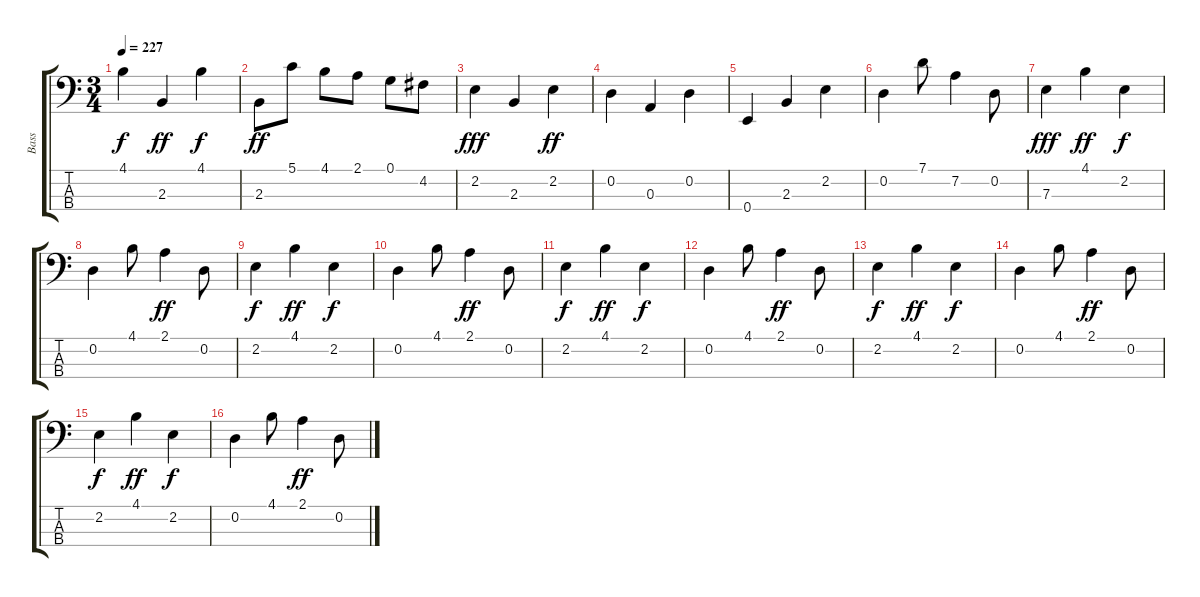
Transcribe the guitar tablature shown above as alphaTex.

\track ("Bass" "Bass") {instrument electricbassfinger}
\staff {score tabs}
\tuning (G2 D2 A1 E1) {hide}
\ts (3 4)
\tempo 227
\clef f4
\ks c
4.1.4{dy f} 2.3.4{dy ff} 4.1.4{dy f} |
2.3.8{dy ff} 5.1.8 4.1.8 2.1.8 0.1.8 4.2.8 |
2.2.4{dy fff} 2.3.4 2.2.4{dy ff} |
0.2.4 0.3.4 0.2.4 |
0.4.4 2.3.4 2.2.4 |
0.2.4 7.1.8 7.2.4 0.2.8 |
7.3.4{dy fff} 4.1.4{dy ff} 2.2.4{dy f} |
0.2.4 4.1.8 2.1.4{dy ff} 0.2.8 |
2.2.4{dy f} 4.1.4{dy ff} 2.2.4{dy f} |
0.2.4 4.1.8 2.1.4{dy ff} 0.2.8 |
2.2.4{dy f} 4.1.4{dy ff} 2.2.4{dy f} |
0.2.4 4.1.8 2.1.4{dy ff} 0.2.8 |
2.2.4{dy f} 4.1.4{dy ff} 2.2.4{dy f} |
0.2.4 4.1.8 2.1.4{dy ff} 0.2.8 |
2.2.4{dy f} 4.1.4{dy ff} 2.2.4{dy f} |
0.2.4 4.1.8 2.1.4{dy ff} 0.2.8
